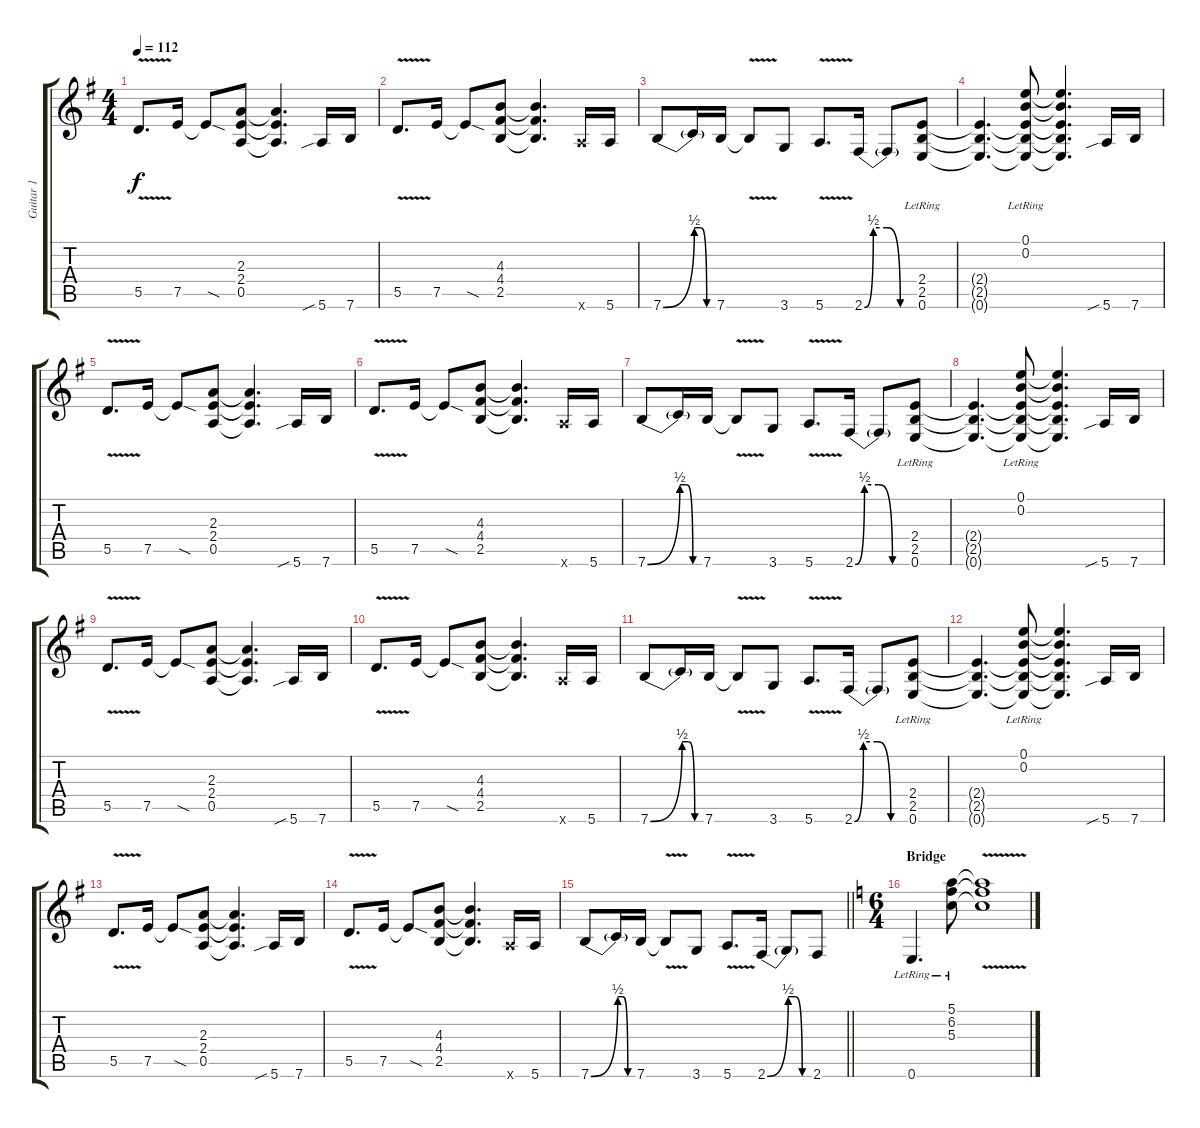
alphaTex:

\track ("Guitar 1" "Guitar 1") {instrument distortionguitar}
\staff {score tabs}
\tuning (E4 B3 G3 D3 A2 E2) {hide}
\ts (4 4)
\tempo 112
\clef g2
\ks g
5.5{v}.8{d dy f} 7.5.16 7.5{sod t}.8 (2.3 2.4 0.5).8 (2.3{t} 2.4{t} 0.5{t}).4{d} 5.6{sib}.16 7.6.16 |
5.5{v}.8{d} 7.5.16 7.5{sod t}.8 (4.3 4.4 2.5).8 (4.3{t} 4.4{t} 2.5{t}).4{d} 5.6{x}.16 5.6.16 |
7.6{be (bend 0 0 60 2)}.8 7.6{be (custom 0 2 20 2 40 0 60 0) t}.16 7.6.16 7.6{v t}.8 3.6.8 5.6{v}.8{d} 2.6{be (custom 0 0 10 2 25 2 40 0 60 0)}.16 2.6{t}.8 (2.4{lr} 2.5{lr} 0.6{lr}).8 |
(2.4{t} 2.5{t} 0.6{t}).4{d} (0.1{lr} 0.2{lr} 2.4{t} 2.5{t} 0.6{t}).8 (0.1{t} 0.2{t} 2.4{t} 2.5{t} 0.6{t}).4{d} 5.6{sib}.16 7.6.16 |
5.5{v}.8{d} 7.5.16 7.5{sod t}.8 (2.3 2.4 0.5).8 (2.3{t} 2.4{t} 0.5{t}).4{d} 5.6{sib}.16 7.6.16 |
5.5{v}.8{d} 7.5.16 7.5{sod t}.8 (4.3 4.4 2.5).8 (4.3{t} 4.4{t} 2.5{t}).4{d} 5.6{x}.16 5.6.16 |
7.6{be (bend 0 0 60 2)}.8 7.6{be (custom 0 2 20 2 40 0 60 0) t}.16 7.6.16 7.6{v t}.8 3.6.8 5.6{v}.8{d} 2.6{be (custom 0 0 10 2 25 2 40 0 60 0)}.16 2.6{t}.8 (2.4{lr} 2.5{lr} 0.6{lr}).8 |
(2.4{t} 2.5{t} 0.6{t}).4{d} (0.1{lr} 0.2{lr} 2.4{t} 2.5{t} 0.6{t}).8 (0.1{t} 0.2{t} 2.4{t} 2.5{t} 0.6{t}).4{d} 5.6{sib}.16 7.6.16 |
5.5{v}.8{d} 7.5.16 7.5{sod t}.8 (2.3 2.4 0.5).8 (2.3{t} 2.4{t} 0.5{t}).4{d} 5.6{sib}.16 7.6.16 |
5.5{v}.8{d} 7.5.16 7.5{sod t}.8 (4.3 4.4 2.5).8 (4.3{t} 4.4{t} 2.5{t}).4{d} 5.6{x}.16 5.6.16 |
7.6{be (bend 0 0 60 2)}.8 7.6{be (custom 0 2 20 2 40 0 60 0) t}.16 7.6.16 7.6{v t}.8 3.6.8 5.6{v}.8{d} 2.6{be (custom 0 0 10 2 25 2 40 0 60 0)}.16 2.6{t}.8 (2.4{lr} 2.5{lr} 0.6{lr}).8 |
(2.4{t} 2.5{t} 0.6{t}).4{d} (0.1{lr} 0.2{lr} 2.4{t} 2.5{t} 0.6{t}).8 (0.1{t} 0.2{t} 2.4{t} 2.5{t} 0.6{t}).4{d} 5.6{sib}.16 7.6.16 |
5.5{v}.8{d} 7.5.16 7.5{sod t}.8 (2.3 2.4 0.5).8 (2.3{t} 2.4{t} 0.5{t}).4{d} 5.6{sib}.16 7.6.16 |
5.5{v}.8{d} 7.5.16 7.5{sod t}.8 (4.3 4.4 2.5).8 (4.3{t} 4.4{t} 2.5{t}).4{d} 5.6{x}.16 5.6.16 |
\barLineRight lightlight
7.6{be (bend 0 0 60 2)}.8 7.6{be (custom 0 2 20 2 40 0 60 0) t}.16 7.6.16 7.6{v t}.8 3.6.8 5.6{v}.8{d} 2.6{be (bend 0 0 60 2)}.16 2.6{be (custom 0 2 20 2 40 0 60 0) t}.8 2.6.8 |
\ts (6 4)
\section ("" "Bridge")
\ks c
0.6{lr}.4{d} (5.1{lr} 6.2{lr} 5.3{lr}).8 (5.1{v t} 6.2{v t} 5.3{v t}).1
